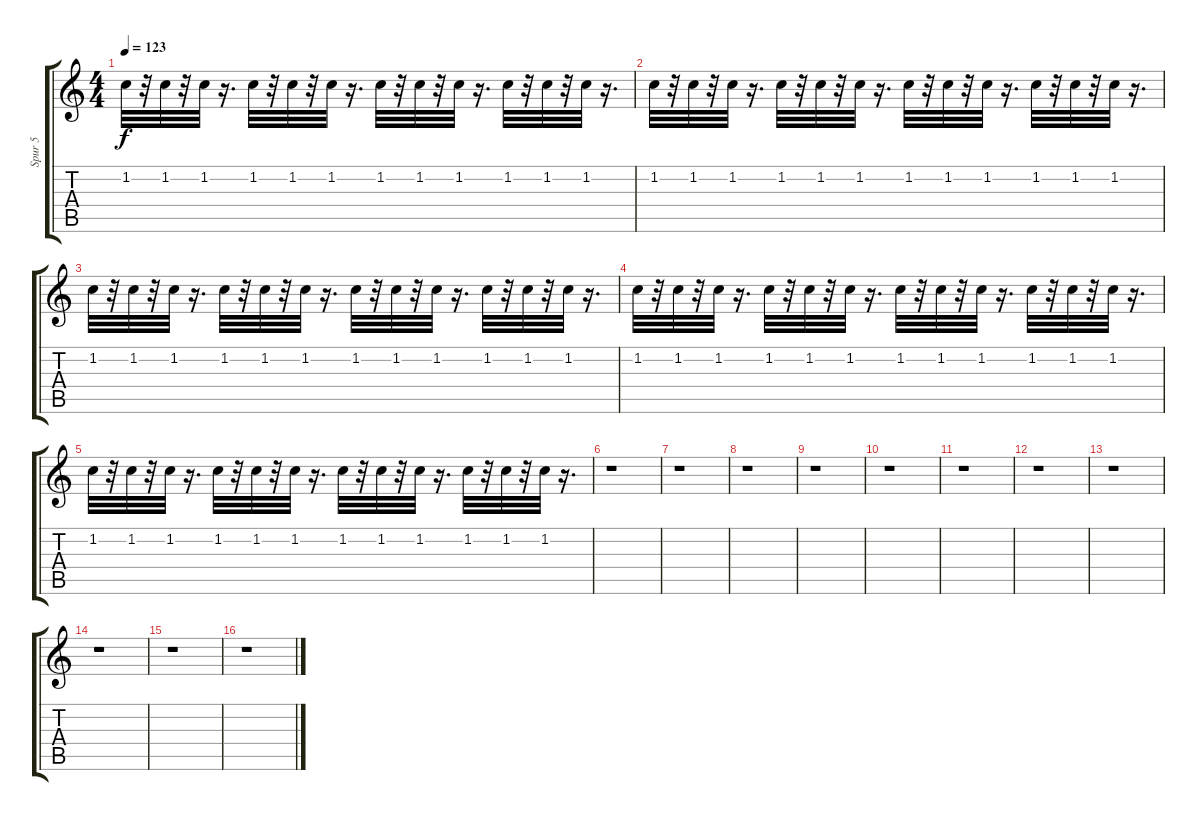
\track ("Spur 5" "Spur 5") {instrument synthbass1}
\staff {score tabs}
\tuning (E4 B3 G3 D3 A2 E2) {hide}
\ts (4 4)
\tempo 123
\clef g2
\ks c
1.2.32{dy f} r.32 1.2.32 r.32 1.2.32 r.16{d} 1.2.32 r.32 1.2.32 r.32 1.2.32 r.16{d} 1.2.32 r.32 1.2.32 r.32 1.2.32 r.16{d} 1.2.32 r.32 1.2.32 r.32 1.2.32 r.16{d} |
1.2.32 r.32 1.2.32 r.32 1.2.32 r.16{d} 1.2.32 r.32 1.2.32 r.32 1.2.32 r.16{d} 1.2.32 r.32 1.2.32 r.32 1.2.32 r.16{d} 1.2.32 r.32 1.2.32 r.32 1.2.32 r.16{d} |
1.2.32 r.32 1.2.32 r.32 1.2.32 r.16{d} 1.2.32 r.32 1.2.32 r.32 1.2.32 r.16{d} 1.2.32 r.32 1.2.32 r.32 1.2.32 r.16{d} 1.2.32 r.32 1.2.32 r.32 1.2.32 r.16{d} |
1.2.32 r.32 1.2.32 r.32 1.2.32 r.16{d} 1.2.32 r.32 1.2.32 r.32 1.2.32 r.16{d} 1.2.32 r.32 1.2.32 r.32 1.2.32 r.16{d} 1.2.32 r.32 1.2.32 r.32 1.2.32 r.16{d} |
1.2.32 r.32 1.2.32 r.32 1.2.32 r.16{d} 1.2.32 r.32 1.2.32 r.32 1.2.32 r.16{d} 1.2.32 r.32 1.2.32 r.32 1.2.32 r.16{d} 1.2.32 r.32 1.2.32 r.32 1.2.32 r.16{d} |
r.1 |
r.1 |
r.1 |
r.1 |
r.1 |
r.1 |
r.1 |
r.1 |
r.1 |
r.1 |
r.1
